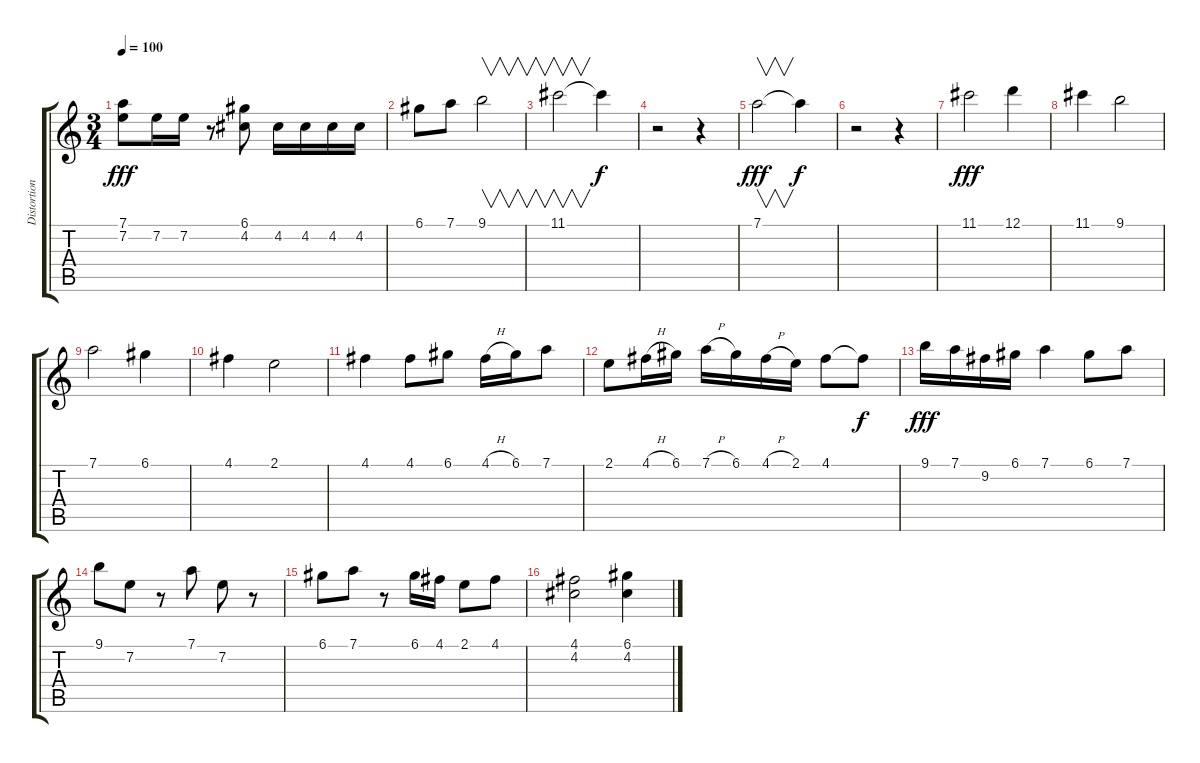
\track ("Distortion 2" "Distortion") {instrument distortionguitar}
\staff {score tabs}
\tuning (D4 A3 F3 C3 G2 D2) {hide}
\ts (3 4)
\tempo 100
\clef g2
\ks c
(7.1 7.2).8{dy fff} 7.2.16 7.2.16 r.8 (6.1 4.2).8 4.2.16 4.2.16 4.2.16 4.2.16 |
6.1.8 7.1.8 9.1.2{v} |
11.1.2{v} 11.1{t}.4{dy f} |
r.2 r.4 |
7.1.2{v dy fff} 7.1{t}.4{dy f} |
r.2 r.4 |
11.1.2{dy fff} 12.1.4 |
11.1.4 9.1.2 |
7.1.2 6.1.4 |
4.1.4 2.1.2 |
4.1.4 4.1.8 6.1.8 4.1{h}.16 6.1.16 7.1.8 |
2.1.8 4.1{h}.16 6.1.16 7.1{h}.16 6.1.16 4.1{h}.16 2.1.16 4.1.8 4.1{t}.8{dy f} |
9.1.16{dy fff} 7.1.16 9.2.16 6.1.16 7.1.4 6.1.8 7.1.8 |
9.1.8 7.2.8 r.8 7.1.8 7.2.8 r.8 |
6.1.8 7.1.8 r.8 6.1.16 4.1.16 2.1.8 4.1.8 |
(4.1 4.2).2 (6.1 4.2).4
